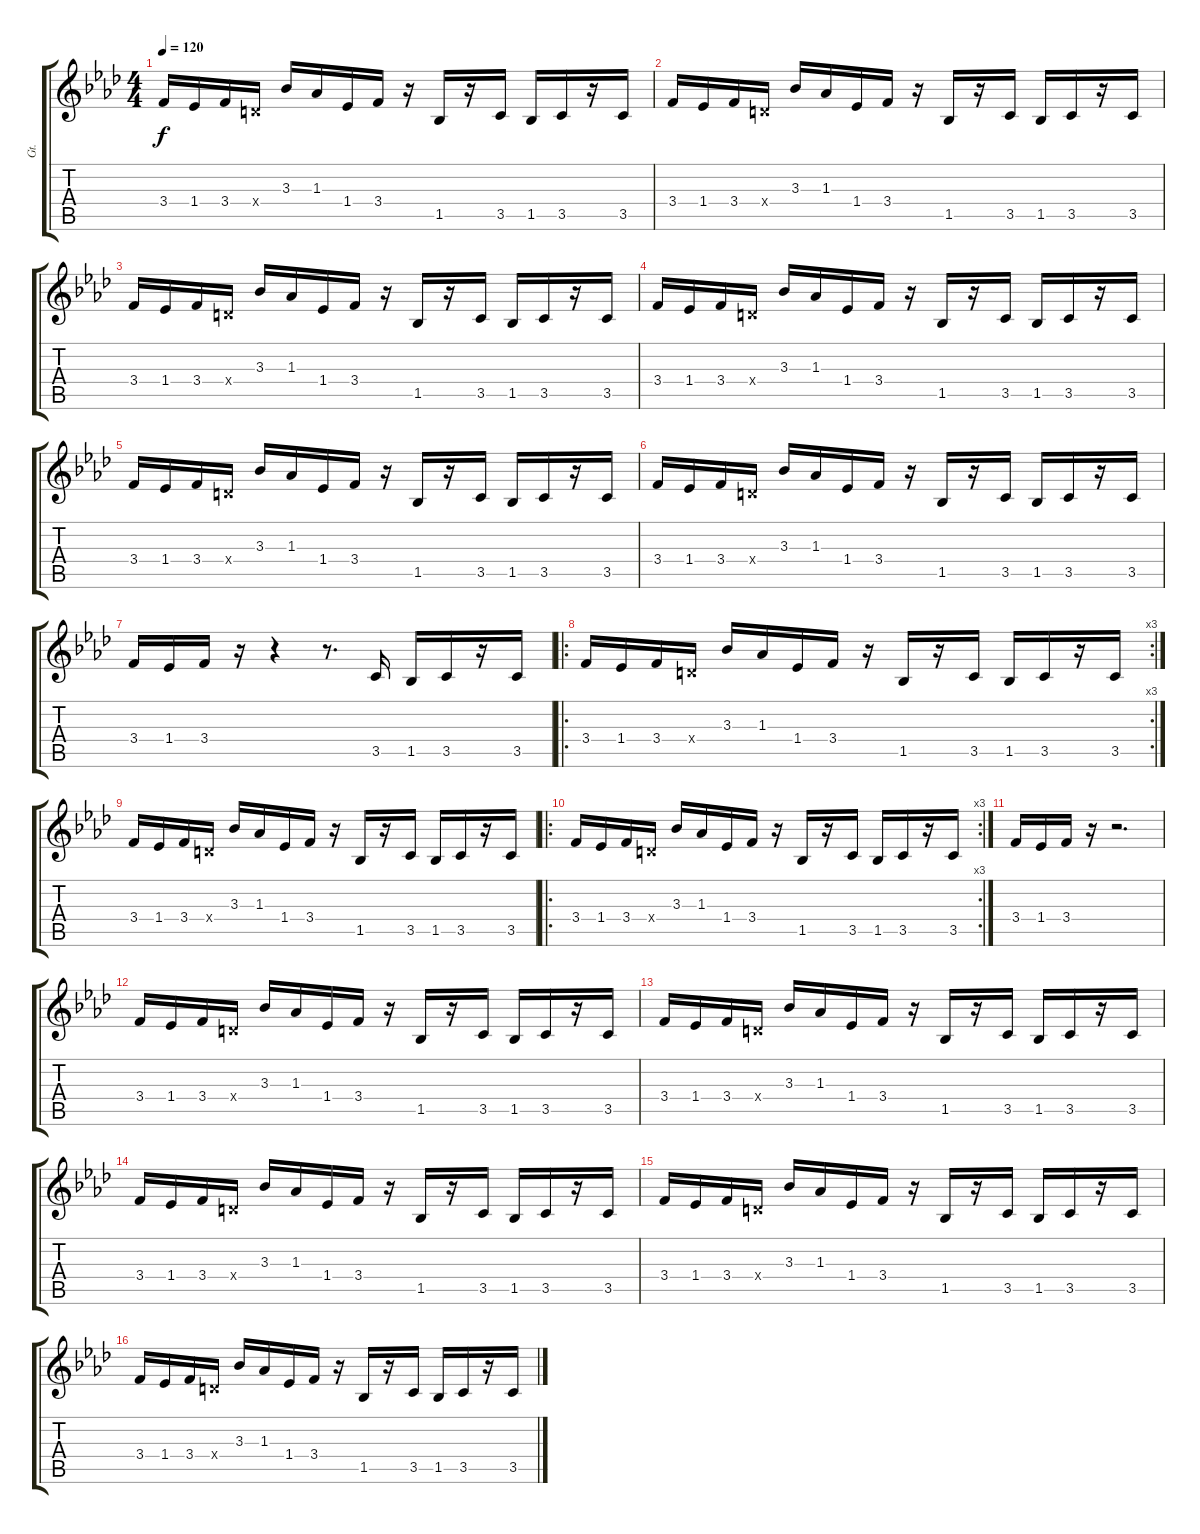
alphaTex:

\track ("Gt." "Gt.") {instrument electricguitarclean}
\staff {score tabs}
\tuning (E4 B3 G3 D3 A2 E2) {hide}
\ts (4 4)
\tempo 120
\clef g2
\ks ab
3.4.16{dy f} 1.4.16 3.4.16 0.4{x}.16 3.3.16 1.3.16 1.4.16 3.4.16 r.16 1.5.16 r.16 3.5.16 1.5.16 3.5.16 r.16 3.5.16 |
3.4.16 1.4.16 3.4.16 0.4{x}.16 3.3.16 1.3.16 1.4.16 3.4.16 r.16 1.5.16 r.16 3.5.16 1.5.16 3.5.16 r.16 3.5.16 |
3.4.16 1.4.16 3.4.16 0.4{x}.16 3.3.16 1.3.16 1.4.16 3.4.16 r.16 1.5.16 r.16 3.5.16 1.5.16 3.5.16 r.16 3.5.16 |
3.4.16 1.4.16 3.4.16 0.4{x}.16 3.3.16 1.3.16 1.4.16 3.4.16 r.16 1.5.16 r.16 3.5.16 1.5.16 3.5.16 r.16 3.5.16 |
3.4.16 1.4.16 3.4.16 0.4{x}.16 3.3.16 1.3.16 1.4.16 3.4.16 r.16 1.5.16 r.16 3.5.16 1.5.16 3.5.16 r.16 3.5.16 |
3.4.16 1.4.16 3.4.16 0.4{x}.16 3.3.16 1.3.16 1.4.16 3.4.16 r.16 1.5.16 r.16 3.5.16 1.5.16 3.5.16 r.16 3.5.16 |
3.4.16 1.4.16 3.4.16 r.16 r.4 r.8{d} 3.5.16 1.5.16 3.5.16 r.16 3.5.16 |
\ro
\rc 3
3.4.16 1.4.16 3.4.16 0.4{x}.16 3.3.16 1.3.16 1.4.16 3.4.16 r.16 1.5.16 r.16 3.5.16 1.5.16 3.5.16 r.16 3.5.16 |
3.4.16 1.4.16 3.4.16 0.4{x}.16 3.3.16 1.3.16 1.4.16 3.4.16 r.16 1.5.16 r.16 3.5.16 1.5.16 3.5.16 r.16 3.5.16 |
\ro
\rc 3
3.4.16 1.4.16 3.4.16 0.4{x}.16 3.3.16 1.3.16 1.4.16 3.4.16 r.16 1.5.16 r.16 3.5.16 1.5.16 3.5.16 r.16 3.5.16 |
3.4.16 1.4.16 3.4.16 r.16 r.2{d} |
3.4.16 1.4.16 3.4.16 0.4{x}.16 3.3.16 1.3.16 1.4.16 3.4.16 r.16 1.5.16 r.16 3.5.16 1.5.16 3.5.16 r.16 3.5.16 |
3.4.16 1.4.16 3.4.16 0.4{x}.16 3.3.16 1.3.16 1.4.16 3.4.16 r.16 1.5.16 r.16 3.5.16 1.5.16 3.5.16 r.16 3.5.16 |
3.4.16 1.4.16 3.4.16 0.4{x}.16 3.3.16 1.3.16 1.4.16 3.4.16 r.16 1.5.16 r.16 3.5.16 1.5.16 3.5.16 r.16 3.5.16 |
3.4.16 1.4.16 3.4.16 0.4{x}.16 3.3.16 1.3.16 1.4.16 3.4.16 r.16 1.5.16 r.16 3.5.16 1.5.16 3.5.16 r.16 3.5.16 |
3.4.16 1.4.16 3.4.16 0.4{x}.16 3.3.16 1.3.16 1.4.16 3.4.16 r.16 1.5.16 r.16 3.5.16 1.5.16 3.5.16 r.16 3.5.16
